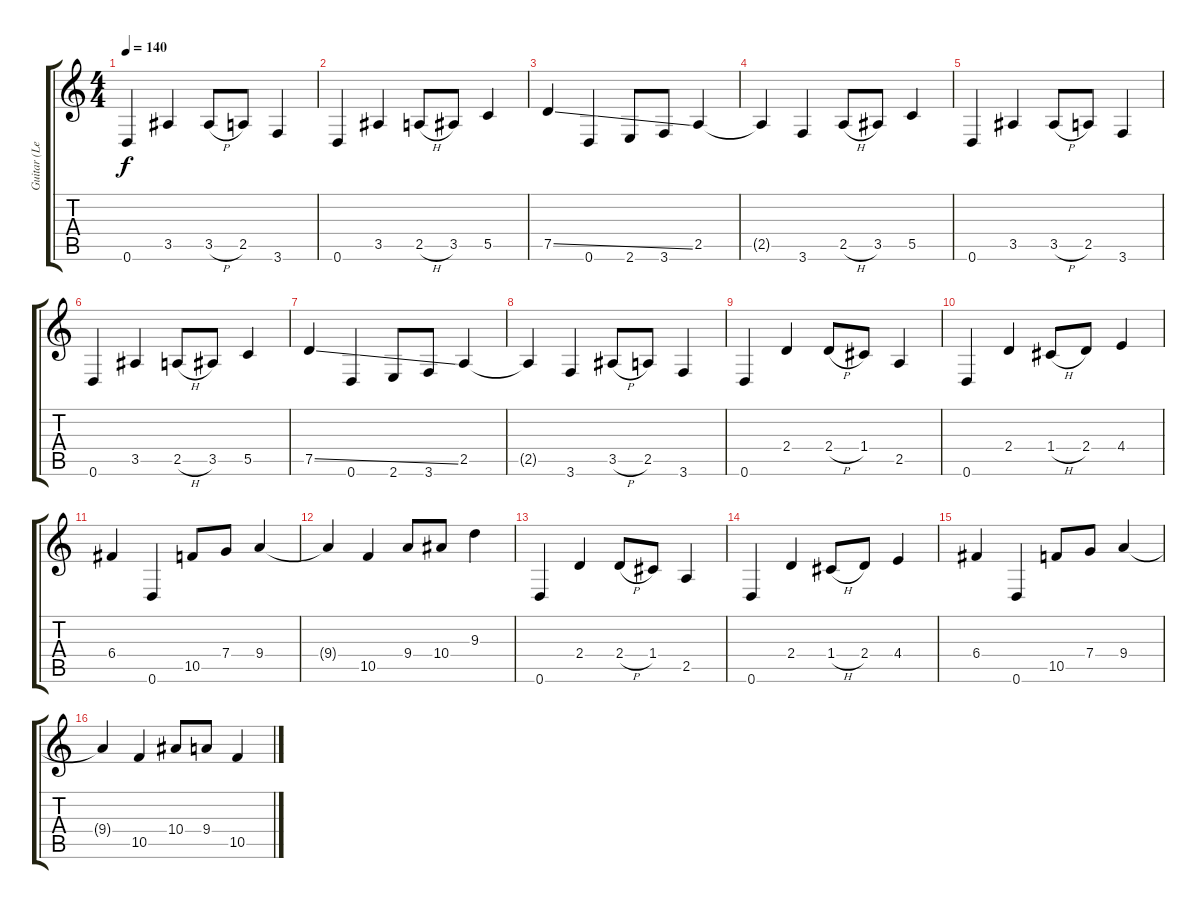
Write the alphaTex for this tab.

\track ("Guitar (Lead)" "Guitar (Le") {instrument distortionguitar}
\staff {score tabs}
\tuning (D4 A3 F3 C3 G2 D2) {hide}
\ts (4 4)
\tempo 140
\clef g2
\ks c
0.6.4{dy f} 3.5.4 3.5{h}.8 2.5.8 3.6.4 |
0.6.4 3.5.4 2.5{h}.8 3.5.8 5.5.4 |
7.5{ss}.4 0.6.4 2.6.8 3.6.8 2.5.4 |
2.5{t}.4 3.6.4 2.5{h}.8 3.5.8 5.5.4 |
0.6.4 3.5.4 3.5{h}.8 2.5.8 3.6.4 |
0.6.4 3.5.4 2.5{h}.8 3.5.8 5.5.4 |
7.5{ss}.4 0.6.4 2.6.8 3.6.8 2.5.4 |
2.5{t}.4 3.6.4 3.5{h}.8 2.5.8 3.6.4 |
0.6.4 2.4.4 2.4{h}.8 1.4.8 2.5.4 |
0.6.4 2.4.4 1.4{h}.8 2.4.8 4.4.4 |
6.4.4 0.6.4 10.5.8 7.4.8 9.4.4 |
9.4{t}.4 10.5.4 9.4.8 10.4.8 9.3.4 |
0.6.4 2.4.4 2.4{h}.8 1.4.8 2.5.4 |
0.6.4 2.4.4 1.4{h}.8 2.4.8 4.4.4 |
6.4.4 0.6.4 10.5.8 7.4.8 9.4.4 |
9.4{t}.4 10.5.4 10.4.8 9.4.8 10.5.4
